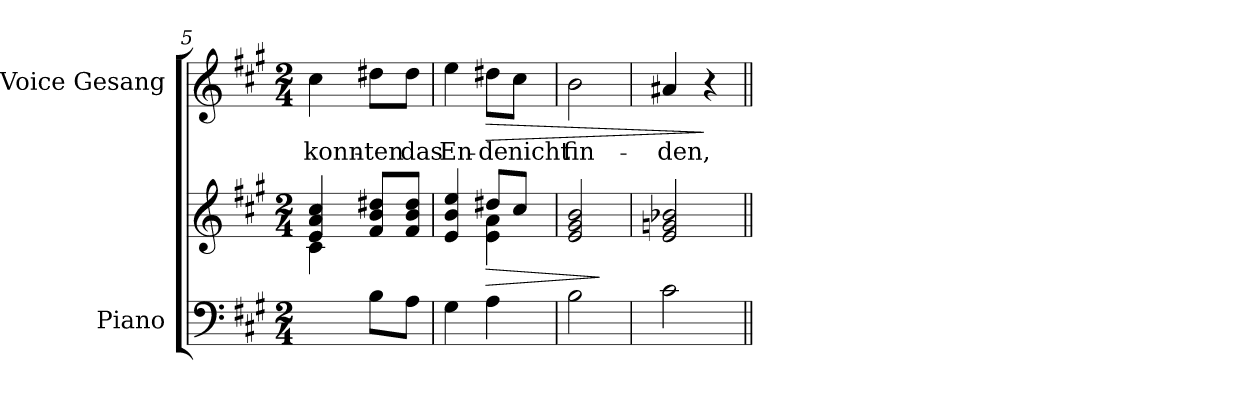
**kern	**kern	**dynam	**kern	**text	**dynam
*part2	*part2	*part2	*part1	*part1	*part1
*staff3	*staff2	*staff2/3	*staff1	*staff1	*staff1
*I"Piano	*	*	*I"Voice Gesang	*	*
*I'Pno	*	*	*	*	*
*clefF4	*clefG2	*	*clefG2	*	*
*k[f#c#g#]	*k[f#c#g#]	*	*k[f#c#g#]	*	*
*M2/4	*M2/4	*	*M2/4	*	*
=5	=5	=5	=5	=5	=5
*	*^	*	*	*	*
4ryy	4e/ 4a/ 4cc#/	4c#\	.	4cc#\	konn-	.
8B\L	8f#/ 8b/ 8dd#X/L	4ryy	.	8dd#X\L	-ten	.
8A\J	8f#/ 8b/ 8dd#/J	.	.	8dd#\J	das	.
=6	=6	=6	=6	=6	=6	=6
4G#\	4e/ 4b/ 4ee/	4ryy	.	4ee\	En-	.
!	!	!	!LO:HP:b	!	!	!LO:HP:b
4A\	8dd#X/L	4e\ 4a\	>	8dd#X\L	-de	>
.	8cc#/J	.	.	8cc#\J	nicht	.
*	*v	*v	*	*	*	*
=7	=7	=7	=7	=7	=7
2B\	2e/ 2g#/ 2b/	.	2b\	fin-	.
.	.	]	.	.	.
=8	=8	=8	=8	=8	=8
2c#\	2e/ 2gn/ 2b-X/	.	4a#X/	-den,	.
.	.	.	4r	.	]
=||	=||	=||	=||	=||	=||
*-	*-	*-	*-	*-	*-
